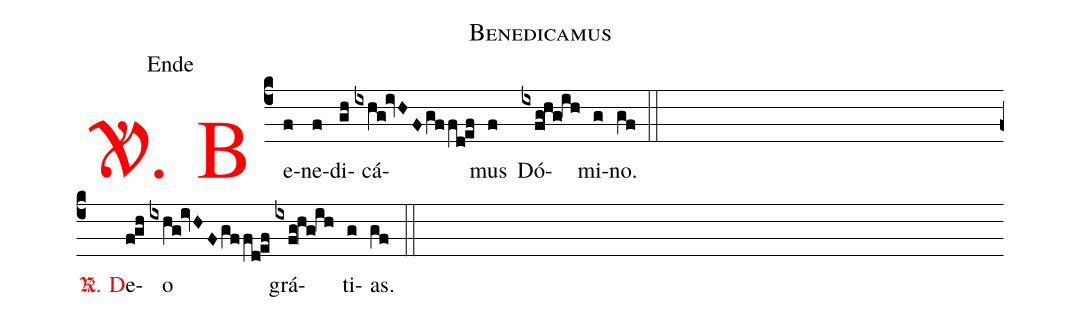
name: Benedicamus;
office-part: Ende;
%%
.(c4) <v>\textcolor{red}{\gothVbar. B}</v>e(f)ne(f)di(gh)cá(ixhg!ivHFgffd!ef)mus(f)
Dó(ixfg!hg!ih)mi(g)no.(gf) (::) (Z)
<v>\textcolor{red}{\gothRbar. D}</v>e(f!gh)o(ixhg!ivHFgffd!ef)
grá(ixfg!hg!ih)ti(g)as.(gf) (::)
